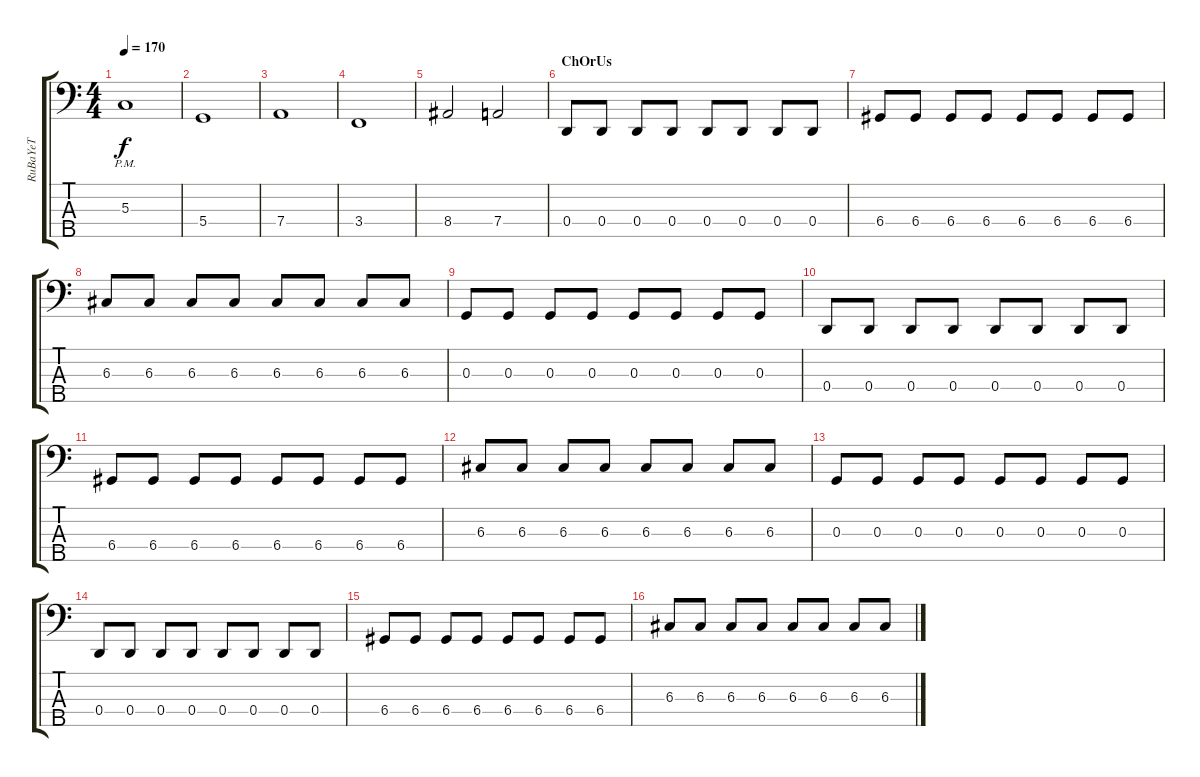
\track ("RuBaYeT" "RuBaYeT") {instrument electricbassfinger}
\staff {score tabs}
\tuning (F2 C2 G1 D1 A0) {hide}
\ts (4 4)
\tempo 170
\clef f4
\ks c
5.3{pm}.1{dy f} |
5.4.1 |
7.4.1 |
3.4.1 |
8.4.2 7.4.2 |
\section ("" "ChOrUs")
0.4.8 0.4.8 0.4.8 0.4.8 0.4.8 0.4.8 0.4.8 0.4.8 |
6.4.8 6.4.8 6.4.8 6.4.8 6.4.8 6.4.8 6.4.8 6.4.8 |
6.3.8 6.3.8 6.3.8 6.3.8 6.3.8 6.3.8 6.3.8 6.3.8 |
0.3.8 0.3.8 0.3.8 0.3.8 0.3.8 0.3.8 0.3.8 0.3.8 |
0.4.8 0.4.8 0.4.8 0.4.8 0.4.8 0.4.8 0.4.8 0.4.8 |
6.4.8 6.4.8 6.4.8 6.4.8 6.4.8 6.4.8 6.4.8 6.4.8 |
6.3.8 6.3.8 6.3.8 6.3.8 6.3.8 6.3.8 6.3.8 6.3.8 |
0.3.8 0.3.8 0.3.8 0.3.8 0.3.8 0.3.8 0.3.8 0.3.8 |
0.4.8 0.4.8 0.4.8 0.4.8 0.4.8 0.4.8 0.4.8 0.4.8 |
6.4.8 6.4.8 6.4.8 6.4.8 6.4.8 6.4.8 6.4.8 6.4.8 |
6.3.8 6.3.8 6.3.8 6.3.8 6.3.8 6.3.8 6.3.8 6.3.8
